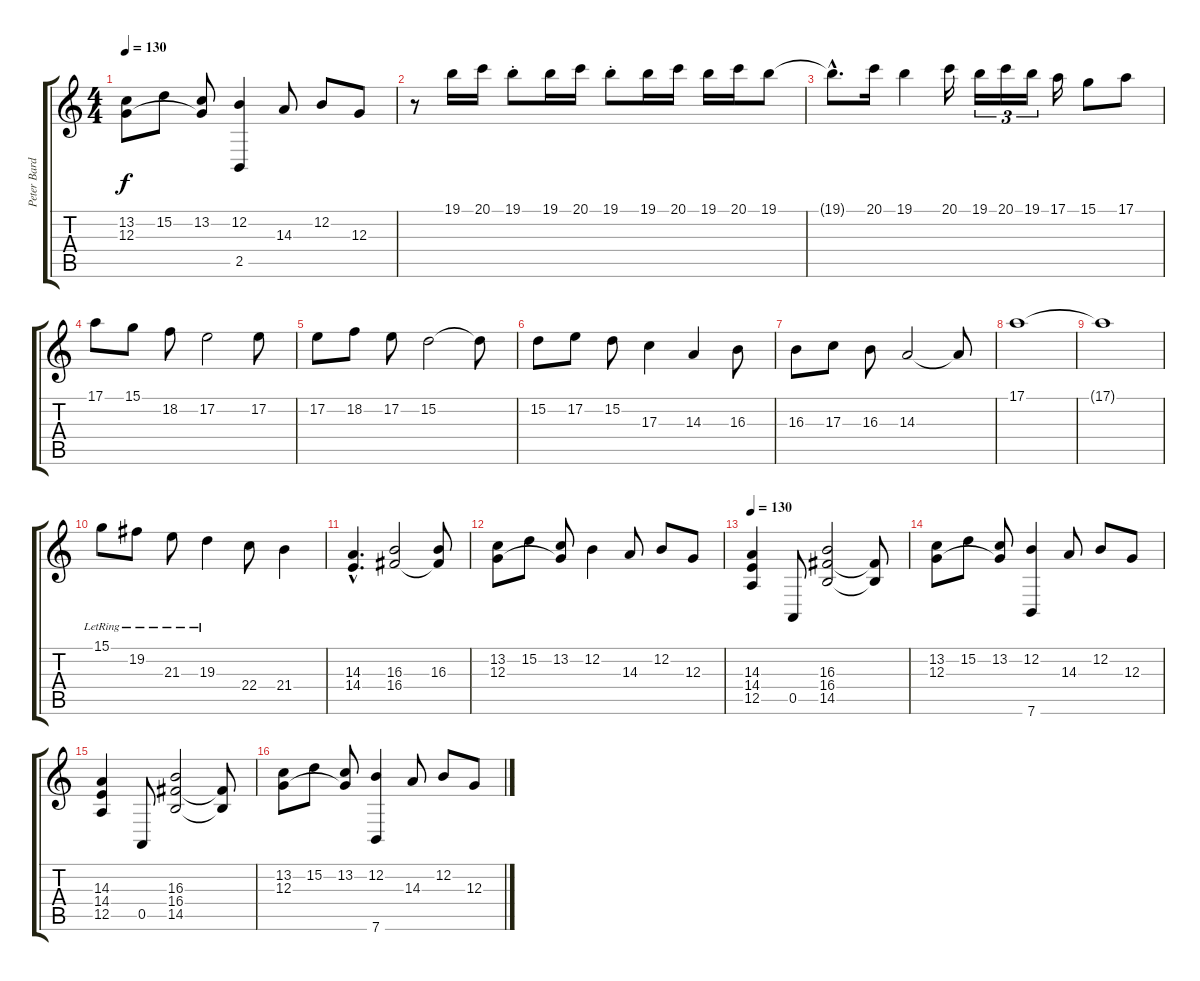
\track ("Peter Bardens" "Peter Bard") {instrument drawbarorgan}
\staff {score tabs}
\tuning (E4 B3 G3 D3 A2 E2) {hide}
\ts (4 4)
\tempo 130
\clef g2
\ks c
(13.2 12.3).8{dy f} 15.2.8 (13.2 12.3{t}).8 (12.2 2.5).4 14.3.8 12.2.8 12.3.8 |
r.8{instrument rockorgan} 19.1.16 20.1.16 19.1{st}.8 19.1.16 20.1.16 19.1{st}.8 19.1.16 20.1.16 19.1.16 20.1.16 19.1.8 |
19.1{hac t}.8{d} 20.1.16 19.1.4 20.1.16 19.1.16{tu (3 2)} 20.1.16{tu (3 2)} 19.1.16{tu (3 2)} 17.1.16 15.1.8 17.1.8 |
17.1.8{instrument electricpiano1} 15.1.8 18.2.8 17.2.2 17.2.8 |
17.2.8 18.2.8 17.2.8 15.2.2 15.2{t}.8 |
15.2.8 17.2.8 15.2.8 17.3.4 14.3.4 16.3.8 |
16.3.8 17.3.8 16.3.8 14.3.2 14.3{t}.8 |
17.1.1 |
17.1{t}.1 |
15.1{lr}.8{instrument electricpiano1} 19.2{lr}.8 21.3{lr}.8 19.3{lr}.4 22.4.8 21.4.4 |
(14.3{hac} 14.4{hac}).4{d instrument electricpiano1} (16.3 16.4).2 (16.3 16.4{t}).8 |
(13.2 12.3).8 15.2.8 (13.2 12.3{t}).8 12.2.4 14.3.8 12.2.8 12.3.8 |
\tempo 130
(14.3 14.4 12.5).4{volume 11 balance 2 instrument electricpiano1} 0.5.8 (16.3 16.4 14.5).2 (16.4{t} 14.5{t}).8 |
(13.2 12.3).8 15.2.8 (13.2 12.3{t}).8 (12.2 7.6).4 14.3.8 12.2.8 12.3.8 |
(14.3 14.4 12.5).4{volume 11 balance 2 instrument electricpiano1} 0.5.8 (16.3 16.4 14.5).2 (16.4{t} 14.5{t}).8 |
(13.2 12.3).8 15.2.8 (13.2 12.3{t}).8 (12.2 7.6).4 14.3.8 12.2.8 12.3.8
